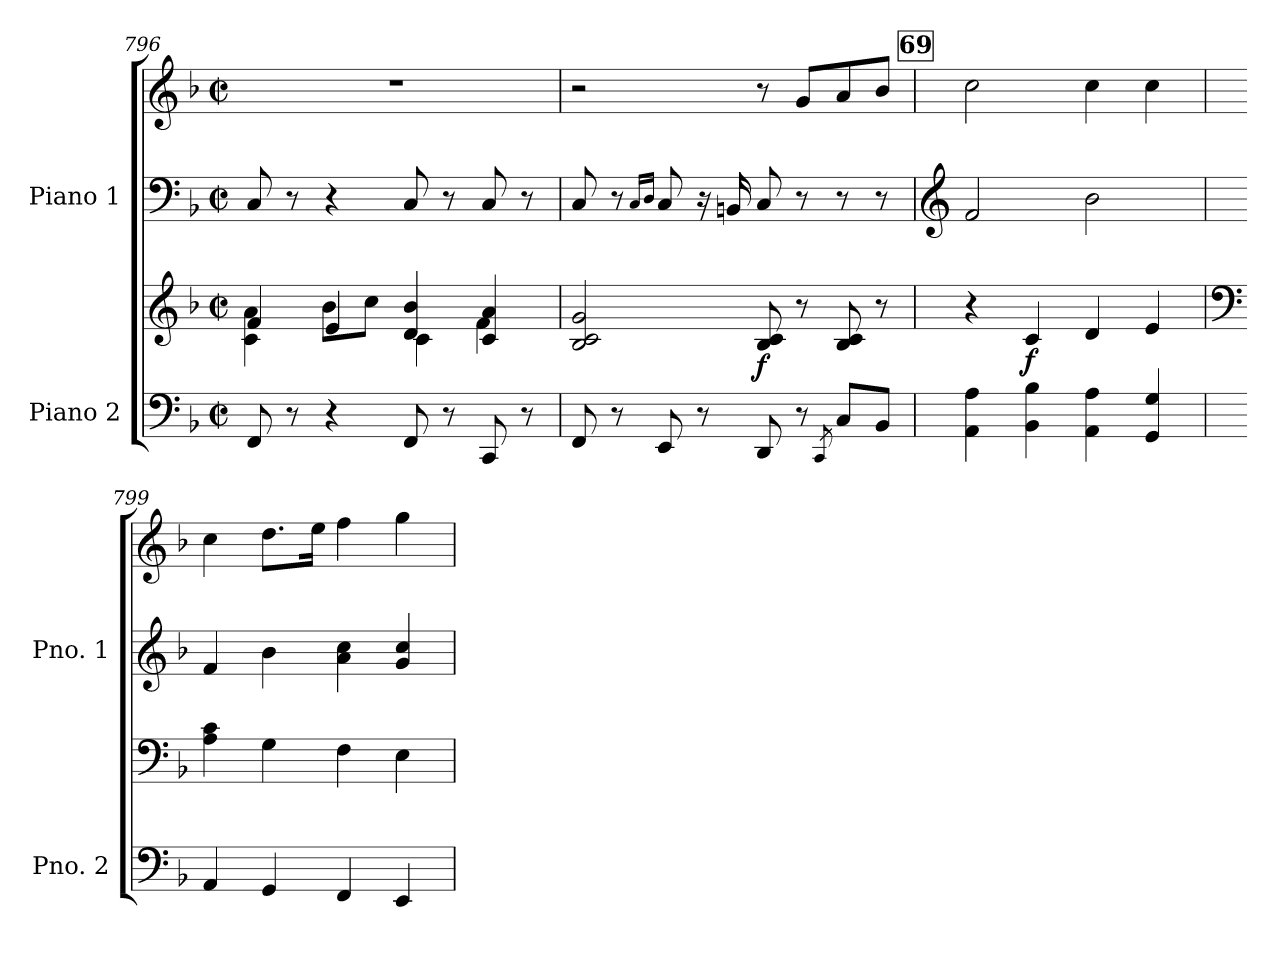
**kern	**kern	**dynam	**kern	**kern
*part2	*part2	*part2	*part1	*part1
*staff4	*staff3	*staff3/4	*staff2	*staff1
*I"Piano 2	*	*	*I"Piano 1	*
*I'Pno. 2	*	*	*I'Pno. 1	*
*clefF4	*clefG2	*	*clefF4	*clefG2
*k[b-]	*k[b-]	*	*k[b-]	*k[b-]
*M2/2	*M2/2	*	*M2/2	*M2/2
*met(c|)	*met(c|)	*	*met(c|)	*met(c|)
=796	=796	=796	=796	=796
*	*^	*	*	*
8FF/	4f/	4c\ 4a\	.	8C/	1r
8r	.	.	.	8r	.
4r	4e/	8b-\L	.	4r	.
.	.	8cc\J	.	.	.
8FF/	4d/ 4b-/	4c\	.	8C/	.
8r	.	.	.	8r	.
8CC/	4c/ 4a/	4f\	.	8C/	.
8r	.	.	.	8r	.
*	*v	*v	*	*	*
=797	=797	=797	=797	=797
8FF/	2B-/ 2c/ 2g/	.	8C/	2r
8r	.	.	8r	.
.	.	.	16qC/LL	.
.	.	.	16qD/JJ	.
8EE/	.	.	8C/	.
8r	.	.	16r	.
.	.	.	16BBn/	.
!	!	!LO:DY:b	!	!
8DD/	8B-/ 8c/	f	8C/	8r
8r	8r	.	8r	8g/L
8qCC/	.	.	.	.
8C/L	8B-/ 8c/	.	8r	8a/
8BB-/J	8r	.	8r	8b-/J
!!LO:REH:place=s1:a:B:fs=14:t=69
=798	=798	=798	=798	=798
*	*	*	*clefG2	*
4AA\ 4A\	4r	.	2f/	2cc\
!	!	!LO:DY:b	!	!
4BB-\ 4B-\	4c/	f	.	.
4AA\ 4A\	4d/	.	2b-\	4cc\
4GG/ 4G/	4e/	.	.	4cc\
!!LO:LB:g=z
=799	=799	=799	=799	=799
*	*clefF4	*	*	*
4AA/	4A\ 4c\	.	4f/	4cc\
4GG/	4G\	.	4b-\	8.dd\L
.	.	.	.	16ee\Jk
4FF/	4F\	.	4a\ 4cc\	4ff\
4EE/	4E\	.	4g/ 4cc/	4gg\
=	=	=	=	=
*-	*-	*-	*-	*-
